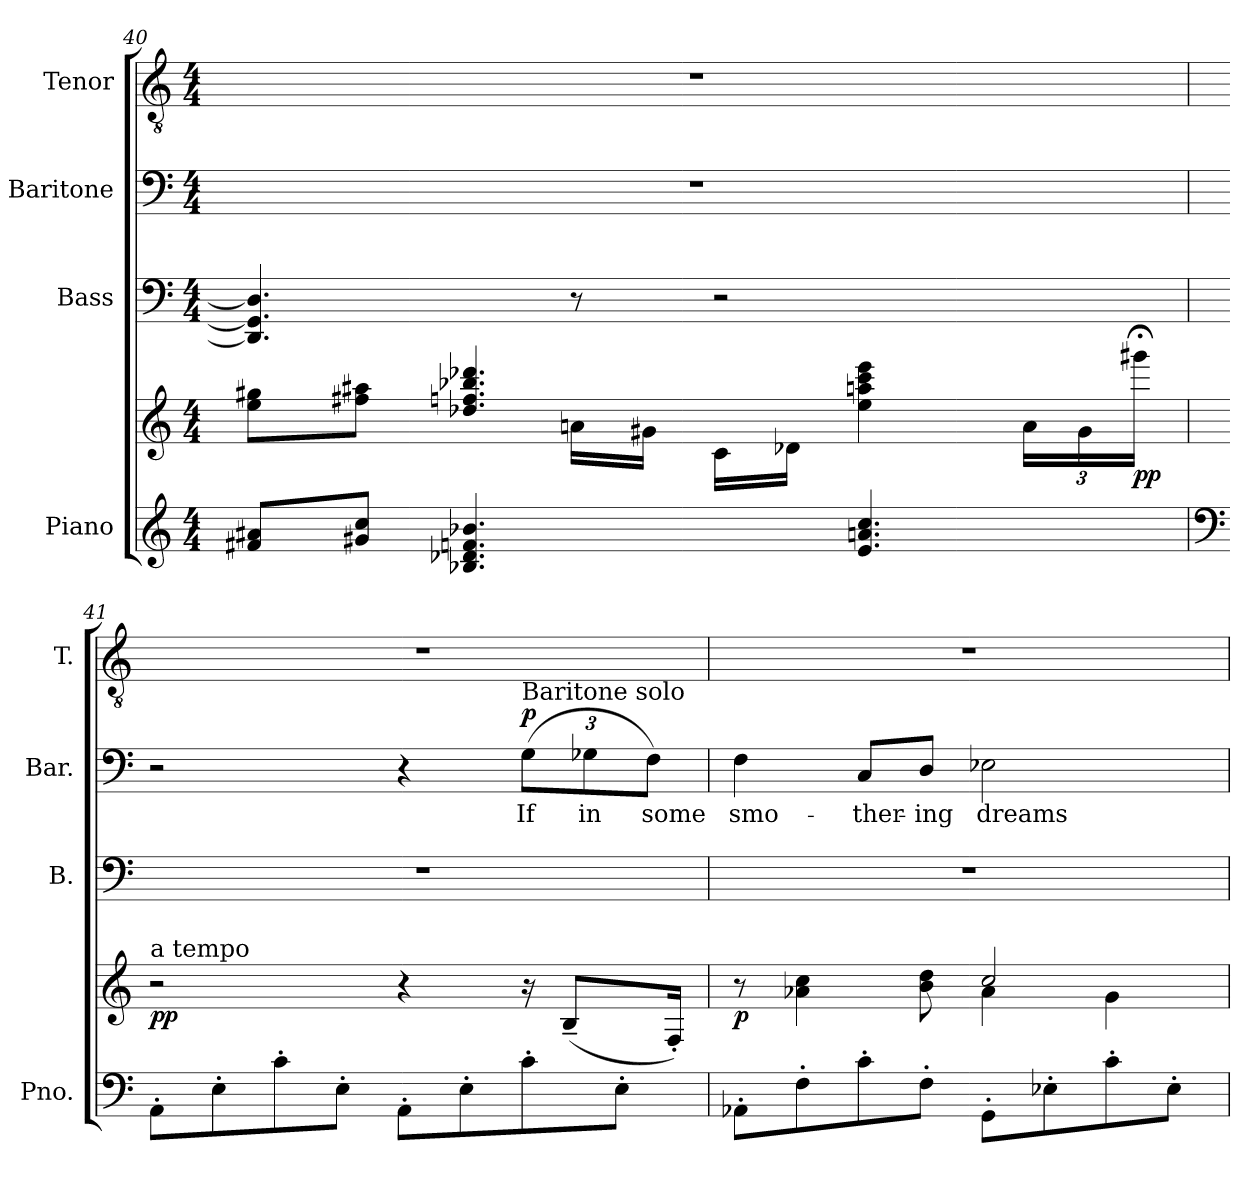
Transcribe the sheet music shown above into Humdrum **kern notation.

**kern	**kern	**dynam	**kern	**kern	**text	**dynam	**kern
*part4	*part4	*part4	*part3	*part2	*part2	*part2	*part1
*staff5	*staff4	*staff4/5	*staff3	*staff2	*staff2	*staff2	*staff1
*I"Piano	*	*	*I"Bass	*I"Baritone	*	*	*I"Tenor
*I'Pno.	*	*	*I'B.	*I'Bar.	*	*	*I'T.
*clefG2	*clefG2	*	*clefF4	*clefF4	*	*	*clefGv2
*k[]	*k[]	*	*k[]	*k[]	*	*	*k[]
*M4/4	*M4/4	*	*M4/4	*M4/4	*	*	*M4/4
=40	=40	=40	=40	=40	=40	=40	=40
*	*^	*	*	*	*	*	*
8f#X/ 8a#X/L	8ee\ 8gg#X\L	4.ryy	.	4.DD-/] 4.GG#/] 4.D-/]	1r	.	.	1r
8g#X/ 8cc/J	8ff#X\ 8aa#X\J	.	.	.	.	.	.	.
4.B-X/ 4.d-X/ 4.fn/ 4.b-X/	4.dd-X/ 4.ffn/ 4.bb-X/ 4.ddd-X/	.	.	.	.	.	.	.
.	.	16an\LL	.	8r	.	.	.	.
.	.	16g#X\JJ	.	.	.	.	.	.
.	.	16c\LL	.	2r	.	.	.	.
.	.	16d-X\JJ	.	.	.	.	.	.
4.e/ 4.an/ 4.cc/	4ee\ 4aan\ 4ccc\ 4eee\	4.ryy	.	.	.	.	.	.
*	*Xbrackettup	*	*	*	*	*	*	*
.	24a\LL	.	.	.	.	.	.	.
.	24g#\	.	.	.	.	.	.	.
!	!	!	!LO:DY:b	!	!	!	!	!
.	24ggg#X;<\JJ	.	pp	.	.	.	.	.
*	*v	*v	*	*	*	*	*	*
!!LO:LB:g=z
=41	=41	=41	=41	=41	=41	=41	=41
*clefF4	*	*	*	*	*	*	*
*	*	*	*	*	*	*	*MM57
!	!LO:TX:a:t=a tempo	!	!	!	!	!	!
!	!	!LO:DY:b	!	!	!	!	!
8AA'\L	2r	pp	1r	2r	.	.	1r
8E'\	.	.	.	.	.	.	.
8c'\	.	.	.	.	.	.	.
8E'\J	.	.	.	.	.	.	.
8AA'\L	4r	.	.	4r	.	.	.
8E'\	.	.	.	.	.	.	.
*	*	*	*	*Xbrackettup	*	*	*
!	!	!	!	!LO:TX:a:t=Baritone solo	!	!	!
!	!	!	!	!	!LO:LY:b	!LO:DY:b	!
8c'\	16r	.	.	(>12G\L	If	p	.
.	(<8B~/L	.	.	.	.	.	.
!	!	!	!	!	!LO:LY:b	!	!
.	.	.	.	12G-X\	in	.	.
8E'\J	.	.	.	.	.	.	.
!	!	!	!	!	!LO:LY:b	!	!
.	.	.	.	12F\J)	some	.	.
.	16F'/Jk)	.	.	.	.	.	.
=42	=42	=42	=42	=42	=42	=42	=42
*	*^	*	*	*	*	*	*
!	!	!	!LO:DY:b	!	!	!LO:LY:b	!	!
8AA-X'\L	8r	2ryy	p	1r	4F\	smo-	.	1r
8F'\	4a-X\ 4cc\	.	.	.	.	.	.	.
!	!	!	!	!	!	!LO:LY:b	!	!
8c'\	.	.	.	.	8C/L	-ther-	.	.
!	!	!	!	!	!	!LO:LY:b	!	!
8F'\J	8b\ 8dd\	.	.	.	8D/J	-ing	.	.
!	!	!	!	!	!	!LO:LY:b	!	!
8GG'\L	2cc/	4a-\	.	.	2E-X\	dreams	.	.
8E-X'\	.	.	.	.	.	.	.	.
8c'\	.	4g\	.	.	.	.	.	.
8E-'\J	.	.	.	.	.	.	.	.
*	*v	*v	*	*	*	*	*	*
=	=	=	=	=	=	=	=
*-	*-	*-	*-	*-	*-	*-	*-
